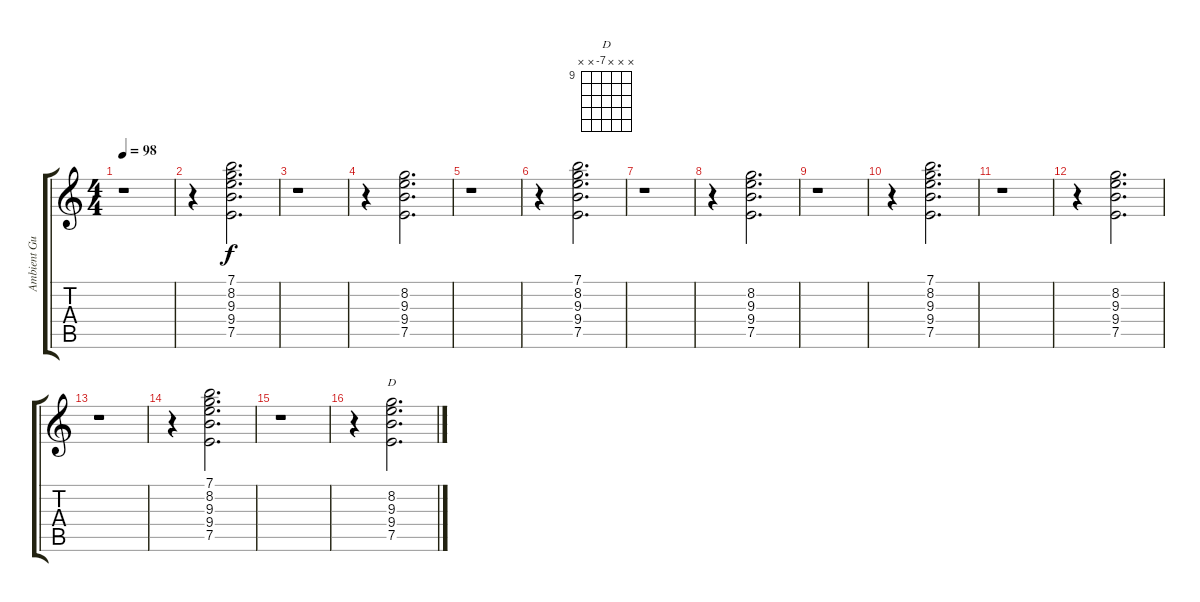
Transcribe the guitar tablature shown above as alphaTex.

\track ("Ambient Guitar " "Ambient Gu") {instrument electricguitarclean}
\staff {score tabs}
\tuning (E4 B3 G3 D3 A2 E2) {hide}
\chord ("D" x x x 1 x x) {firstfret 9}
\ts (4 4)
\tempo 98
\clef g2
\ks c
r.1{dy f} |
r.4 (7.1 8.2 9.3 9.4 7.5).2{d} |
r.1 |
r.4 (8.2 9.3 9.4 7.5).2{d} |
r.1 |
r.4 (7.1 8.2 9.3 9.4 7.5).2{d} |
r.1 |
r.4 (8.2 9.3 9.4 7.5).2{d} |
r.1 |
r.4 (7.1 8.2 9.3 9.4 7.5).2{d} |
r.1 |
r.4 (8.2 9.3 9.4 7.5).2{d} |
r.1 |
r.4 (7.1 8.2 9.3 9.4 7.5).2{d} |
r.1 |
r.4 (8.2 9.3 9.4 7.5).2{d ch "D"}
